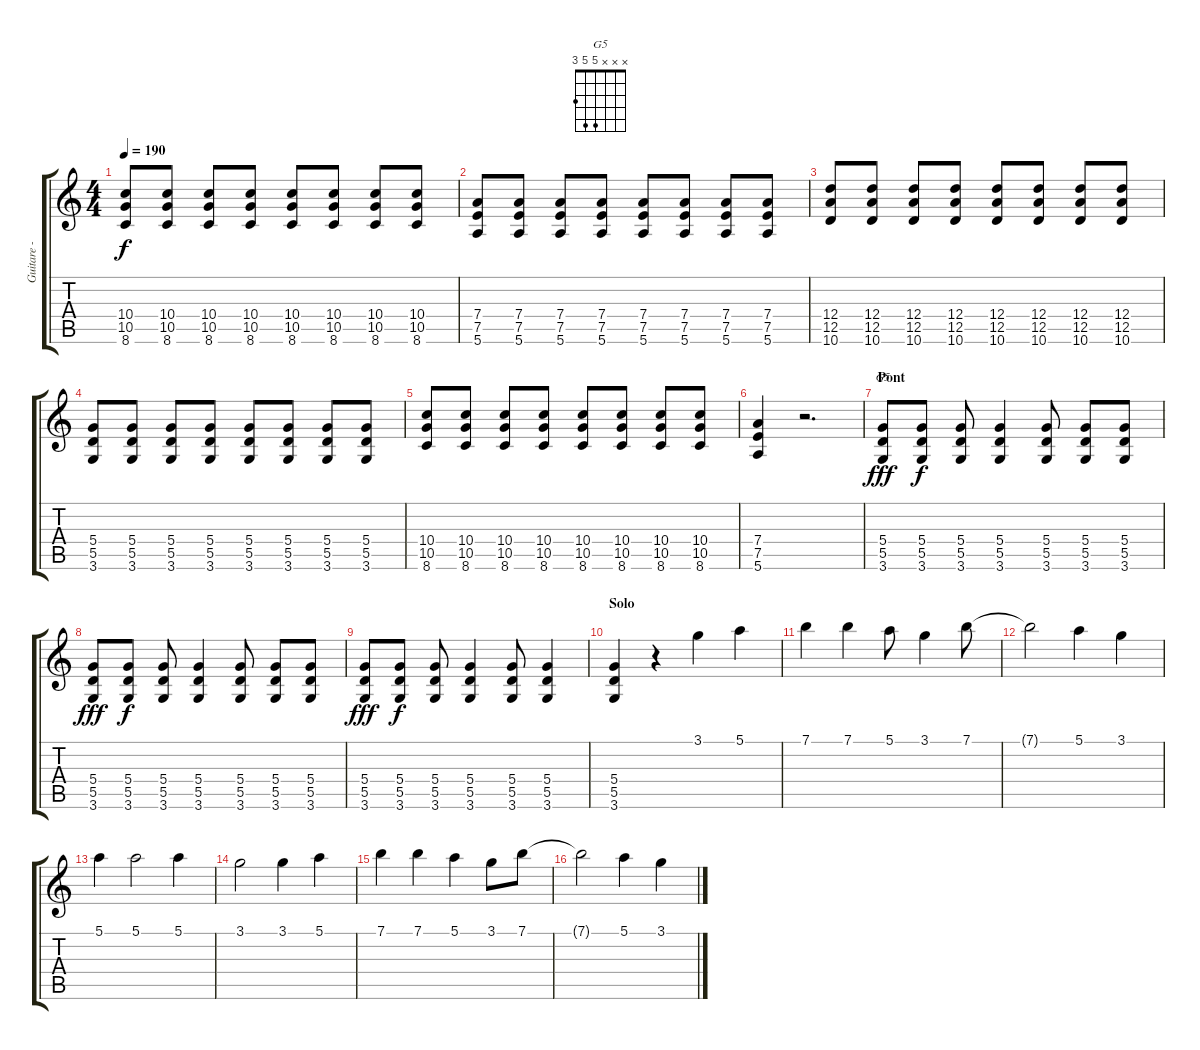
\track ("Guitare - Yann" "Guitare - ") {instrument overdrivenguitar}
\staff {score tabs}
\tuning (E4 B3 G3 D3 A2 E2) {hide}
\chord ("G5" x x x 5 5 3)
\ts (4 4)
\tempo 190
\clef g2
\ks c
(10.4 10.5 8.6).8{dy f} (10.4 10.5 8.6).8 (10.4 10.5 8.6).8 (10.4 10.5 8.6).8 (10.4 10.5 8.6).8 (10.4 10.5 8.6).8 (10.4 10.5 8.6).8 (10.4 10.5 8.6).8 |
(7.4 7.5 5.6).8 (7.4 7.5 5.6).8 (7.4 7.5 5.6).8 (7.4 7.5 5.6).8 (7.4 7.5 5.6).8 (7.4 7.5 5.6).8 (7.4 7.5 5.6).8 (7.4 7.5 5.6).8 |
(12.4 12.5 10.6).8 (12.4 12.5 10.6).8 (12.4 12.5 10.6).8 (12.4 12.5 10.6).8 (12.4 12.5 10.6).8 (12.4 12.5 10.6).8 (12.4 12.5 10.6).8 (12.4 12.5 10.6).8 |
(5.4 5.5 3.6).8 (5.4 5.5 3.6).8 (5.4 5.5 3.6).8 (5.4 5.5 3.6).8 (5.4 5.5 3.6).8 (5.4 5.5 3.6).8 (5.4 5.5 3.6).8 (5.4 5.5 3.6).8 |
(10.4 10.5 8.6).8 (10.4 10.5 8.6).8 (10.4 10.5 8.6).8 (10.4 10.5 8.6).8 (10.4 10.5 8.6).8 (10.4 10.5 8.6).8 (10.4 10.5 8.6).8 (10.4 10.5 8.6).8 |
(7.4 7.5 5.6).4 r.2{d} |
\section ("" "Pont")
(5.4 5.5 3.6).8{ch "G5" dy fff} (5.4 5.5 3.6).8{dy f} (5.4 5.5 3.6).8 (5.4 5.5 3.6).4 (5.4 5.5 3.6).8 (5.4 5.5 3.6).8 (5.4 5.5 3.6).8 |
(5.4 5.5 3.6).8{dy fff} (5.4 5.5 3.6).8{dy f} (5.4 5.5 3.6).8 (5.4 5.5 3.6).4 (5.4 5.5 3.6).8 (5.4 5.5 3.6).8 (5.4 5.5 3.6).8 |
(5.4 5.5 3.6).8{dy fff} (5.4 5.5 3.6).8{dy f} (5.4 5.5 3.6).8 (5.4 5.5 3.6).4 (5.4 5.5 3.6).8 (5.4 5.5 3.6).4 |
\section ("" "Solo")
(5.4 5.5 3.6).4 r.4 3.1.4 5.1.4 |
7.1.4 7.1.4 5.1.8 3.1.4 7.1.8 |
7.1{t}.2 5.1.4 3.1.4 |
5.1.4 5.1.2 5.1.4 |
3.1.2 3.1.4 5.1.4 |
7.1.4 7.1.4 5.1.4 3.1.8 7.1.8 |
7.1{t}.2 5.1.4 3.1.4
